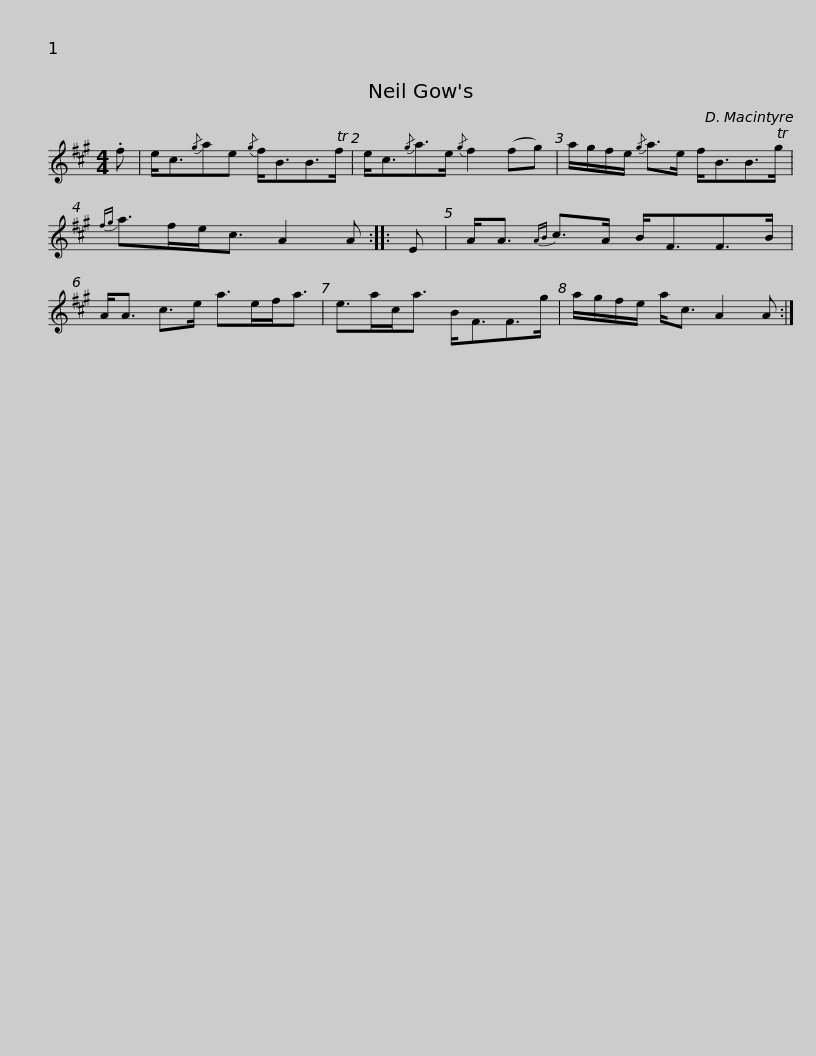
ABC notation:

X:1
L:1/8
M:4/4
I:linebreak $
K:A
V:1 treble
V:1
 .f | e<c{/g}ae{/g} f<BB>Tf | e<c{/g}a>e{/g} f2 (fg) | a/g/f/e/{/g} a>e f<BB>Tg |${fg} a>fe<c A2 A :: %5
 E | A<A{AB} c>A B<FF>B | A<A c>e a>ef<a | e>ac<a B<FF>g |$ a/g/f/e/ a<c A2 A :| %10
